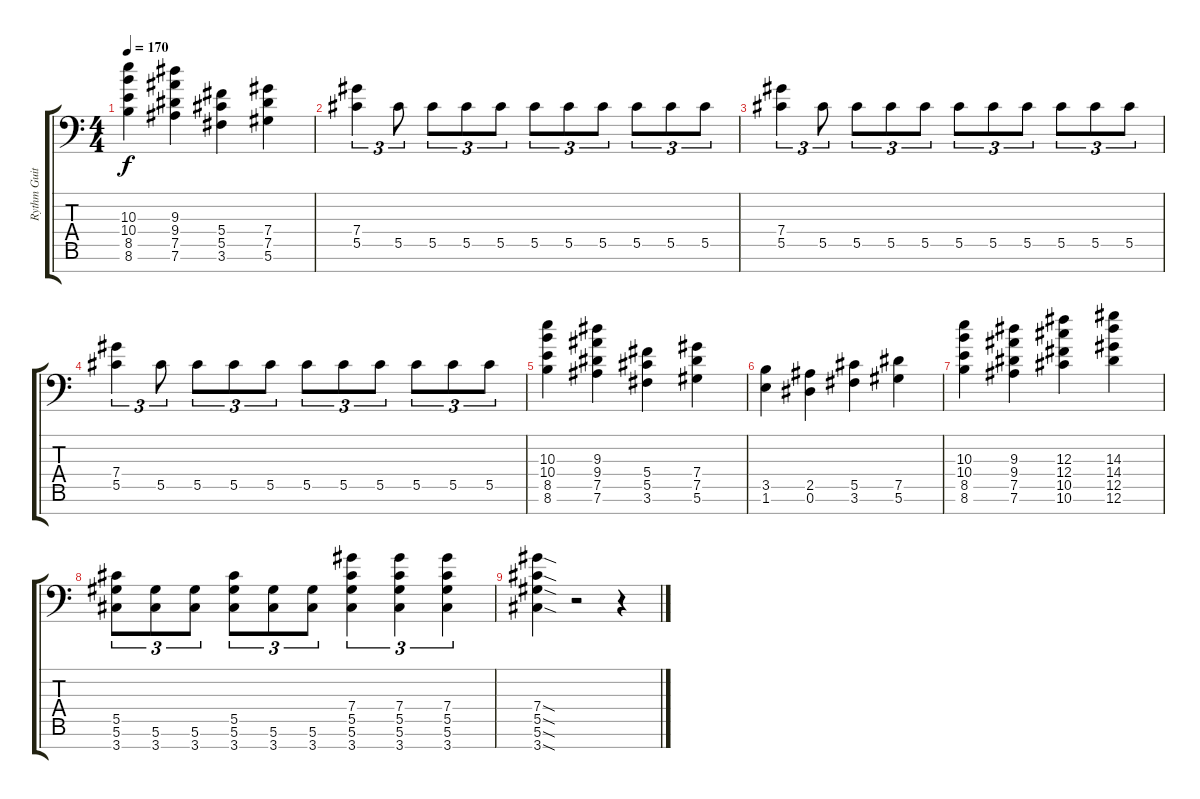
\track ("Rythm Guitar" "Rythm Guit") {instrument distortionguitar}
\staff {score tabs}
\tuning (Eb4 Bb3 Gb3 Db3 Ab2 Eb2 Bb1) {hide}
\ts (4 4)
\tempo 170
\clef f4
\ks c
(10.3 10.4 8.5 8.6).4{dy f} (9.3 9.4 7.5 7.6).4 (5.4 5.5 3.6).4 (7.4 7.5 5.6).4 |
(7.4 5.5).4{tu (3 2)} 5.5.8{tu (3 2)} 5.5.8{tu (3 2)} 5.5.8{tu (3 2)} 5.5.8{tu (3 2)} 5.5.8{tu (3 2)} 5.5.8{tu (3 2)} 5.5.8{tu (3 2)} 5.5.8{tu (3 2)} 5.5.8{tu (3 2)} 5.5.8{tu (3 2)} |
(7.4 5.5).4{tu (3 2)} 5.5.8{tu (3 2)} 5.5.8{tu (3 2)} 5.5.8{tu (3 2)} 5.5.8{tu (3 2)} 5.5.8{tu (3 2)} 5.5.8{tu (3 2)} 5.5.8{tu (3 2)} 5.5.8{tu (3 2)} 5.5.8{tu (3 2)} 5.5.8{tu (3 2)} |
(7.4 5.5).4{tu (3 2)} 5.5.8{tu (3 2)} 5.5.8{tu (3 2)} 5.5.8{tu (3 2)} 5.5.8{tu (3 2)} 5.5.8{tu (3 2)} 5.5.8{tu (3 2)} 5.5.8{tu (3 2)} 5.5.8{tu (3 2)} 5.5.8{tu (3 2)} 5.5.8{tu (3 2)} |
(10.3 10.4 8.5 8.6).4 (9.3 9.4 7.5 7.6).4 (5.4 5.5 3.6).4 (7.4 7.5 5.6).4 |
(3.5 1.6).4 (2.5 0.6).4 (5.5 3.6).4 (7.5 5.6).4 |
(10.3 10.4 8.5 8.6).4 (9.3 9.4 7.5 7.6).4 (12.3 12.4 10.5 10.6).4 (14.3 14.4 12.5 12.6).4 |
(5.5 5.6 3.7).8{tu (3 2)} (5.6 3.7).8{tu (3 2)} (5.6 3.7).8{tu (3 2)} (5.5 5.6 3.7).8{tu (3 2)} (5.6 3.7).8{tu (3 2)} (5.6 3.7).8{tu (3 2)} (7.4 5.5 5.6 3.7).4{tu (3 2)} (7.4 5.5 5.6 3.7).4{tu (3 2)} (7.4 5.5 5.6 3.7).4{tu (3 2)} |
(7.4{sod} 5.5{sod} 5.6{sod} 3.7{sod}).4 r.2 r.4
